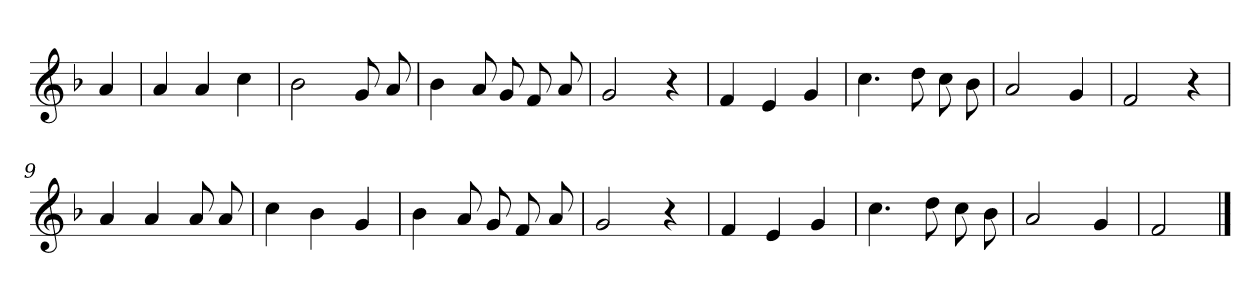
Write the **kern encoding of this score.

**kern
*part1
*staff1
*clefG2
*k[b-]
*F:
=
4a
=1
4a
4a
4cc
=2
2b-
8g
8a
=3
4b-
8a
8g
8f
8a
=4
2g
4r
=5
4f
4e
4g
=6
4.cc
8dd
8cc
8b-
=7
2a
4g
=8
2f
4r
=9
4a
4a
8a
8a
=10
4cc
4b-
4g
=11
4b-
8a
8g
8f
8a
=12
2g
4r
=13
4f
4e
4g
=14
4.cc
8dd
8cc
8b-
=15
2a
4g
=16
2f
==
*-
